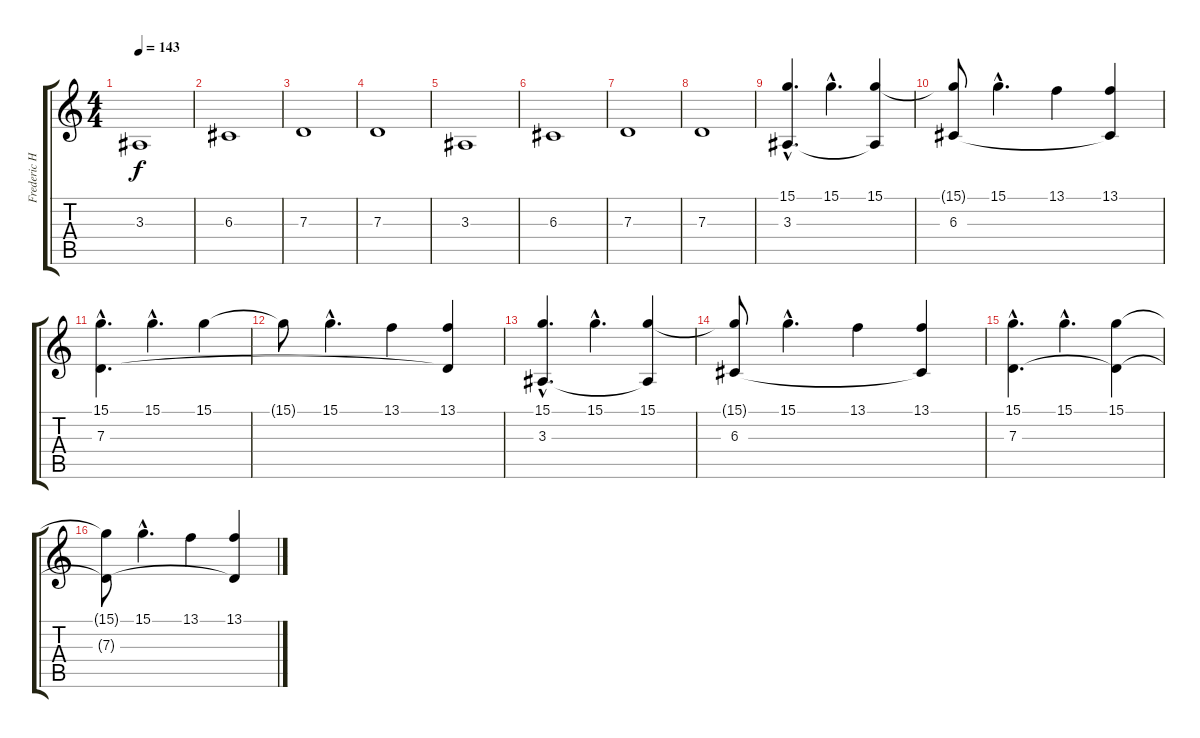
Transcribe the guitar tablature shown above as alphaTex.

\track ("Frederic Helmer" "Frederic H") {instrument lead8bassandlead}
\staff {score tabs}
\tuning (E4 B3 G3 D3 A2 E2) {hide}
\ts (4 4)
\tempo 143
\clef g2
\ks c
3.3.1{dy f} |
6.3.1 |
7.3.1 |
7.3.1 |
3.3.1 |
6.3.1 |
7.3.1 |
7.3.1 |
(15.1{hac} 3.3{hac}).4{d} 15.1{hac}.4{d} (15.1 3.3{t}).4 |
(15.1{t} 6.3).8 15.1{hac}.4{d} 13.1.4 (13.1 6.3{t}).4 |
(15.1{hac} 7.3{hac}).4{d} 15.1{hac}.4{d} 15.1.4 |
15.1{t}.8 15.1{hac}.4{d} 13.1.4 (13.1 7.3{t}).4 |
(15.1{hac} 3.3{hac}).4{d} 15.1{hac}.4{d} (15.1 3.3{t}).4 |
(15.1{t} 6.3).8 15.1{hac}.4{d} 13.1.4 (13.1 6.3{t}).4 |
(15.1{hac} 7.3{hac}).4{d} 15.1{hac}.4{d} (15.1 7.3{t}).4 |
(15.1{t} 7.3{t}).8 15.1{hac}.4{d} 13.1.4 (13.1 7.3{t}).4
